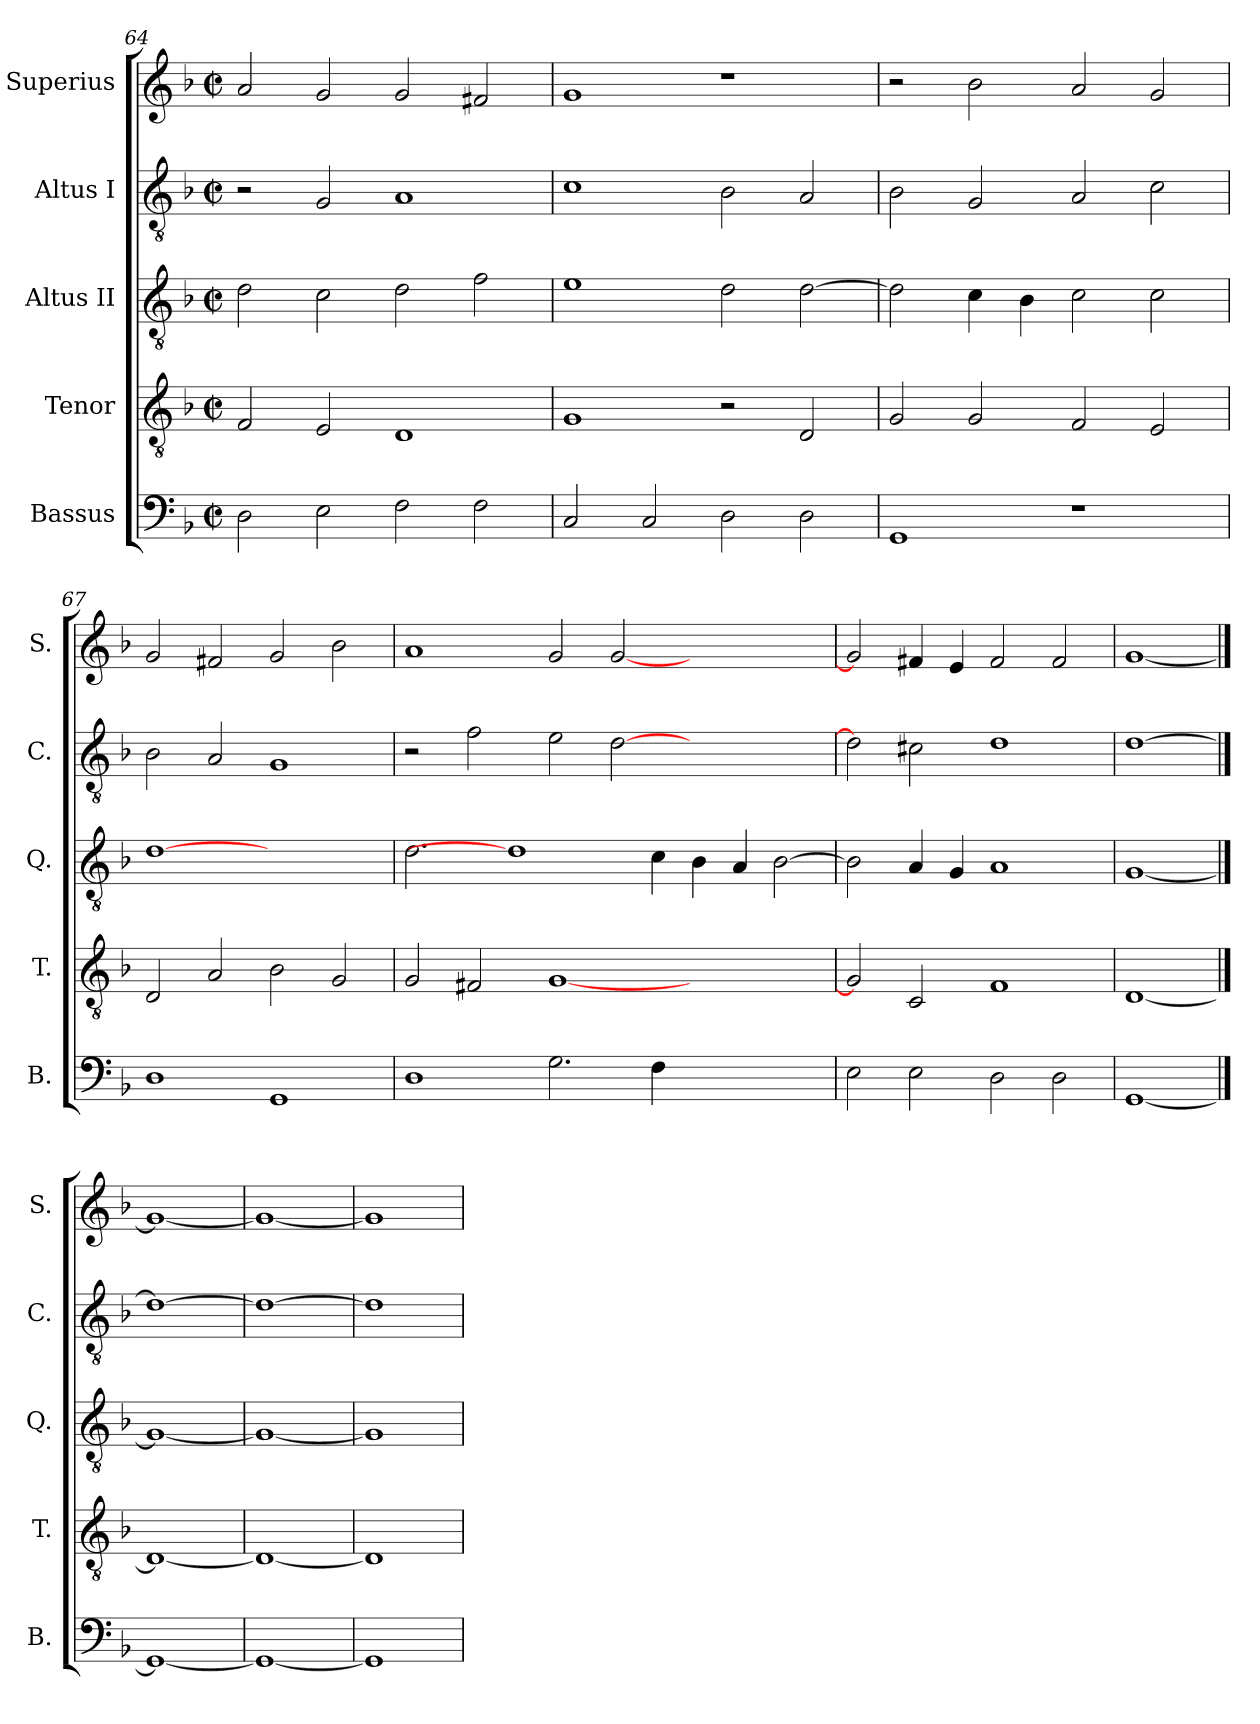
**kern	**kern	**kern	**kern	**kern
*part5	*part4	*part3	*part2	*part1
*staff5	*staff4	*staff3	*staff2	*staff1
*I"Bassus	*I"Tenor	*I"Altus II	*I"Altus I	*I"Superius
*I'B.	*I'T.	*I'Q.	*I'C.	*I'S.
*clefF4	*clefGv2	*clefGv2	*clefGv2	*clefG2
*	*ITrd7c12	*ITrd7c12	*ITrd7c12	*
*k[b-]	*k[b-]	*k[b-]	*k[b-]	*k[b-]
*F:	*F:	*F:	*F:	*F:
*M2/2	*M2/2	*M2/2	*M2/2	*M2/2
*met(c|)	*met(c|)	*met(c|)	*met(c|)	*met(c|)
=64	=64	=64	=64	=64
2Di\	2FFi/	2Di\	2r	2ai/
2Ei\	2EEi/	2Ci\	2GGi/	2gi/
2Fi\	1DDi	2Di\	1AAi	2gi/
2Fi\	.	2Fi\	.	2f#Xi/
=65	=65	=65	=65	=65
2Ci/	1GGi	1Ei	1Ci	1gi
2Ci/	.	.	.	.
2Di\	2r	2Di\	2BB-i\	1r
2Di\	2DDi/	[>2Di\	2AAi/	.
!!LO:PB:g=z
=66	=66	=66	=66	=66
1GGi	2GGi/	2Di\]	2BB-i\	2r
.	2GGi/	4Ci\	2GGi/	2b-i\
.	.	4BB-i\	.	.
1r	2FFi/	2Ci\	2AAi/	2ai/
.	2EEi/	2Ci\	2Ci\	2gi/
=67	=67	=67	=67	=67
1Di	2DDi/	[1Di	2BB-i\	2gi/
.	2AAi/	.	2AAi/	2f#Xi/
1GGi	2BB-i\	1ryy	1GGi	2gi/
.	2GGi/	.	.	2b-i\
=68	=68	=68	=68	=68
1Di	2GGi/	2.Di\	2r	1ai
.	2FF#Xi/	.	2Fi\	.
.	.	1Di]	.	.
2.Gi\	[<1GGi	.	2Ei\	2gi/
.	.	.	[>2Di\	[<2gi/
4Fi\	.	4Ci\	.	.
1ryy	1ryy	4BB-i\	1ryy	1ryy
.	.	4AAi/	.	.
.	.	[>2BB-i\	.	.
=69	=69	=69	=69	=69
2Ei\	2GGi/]	2BB-i\]	2Di\]	2gi/]
2Ei\	2CCi/	4AAi/	2C#Xi\	4f#Xi/
.	.	4GGi/	.	4ei/
2Di\	1FFi	1AAi	1Di	2f#i/
2Di\	.	.	.	2f#i/
=70	=70	=70	=70	=70
[1GGi	[1DDi	[1GGi	[1Di	[1gi
==71	==71	==71	==71	==71
1GGi_	1DDi_	1GGi_	1Di_	1gi_
=72	=72	=72	=72	=72
1GGi_	1DDi_	1GGi_	1Di_	1gi_
=73	=73	=73	=73	=73
1GGi]	1DDi]	1GGi]	1Di]	1gi]
=	=	=	=	=
*-	*-	*-	*-	*-
